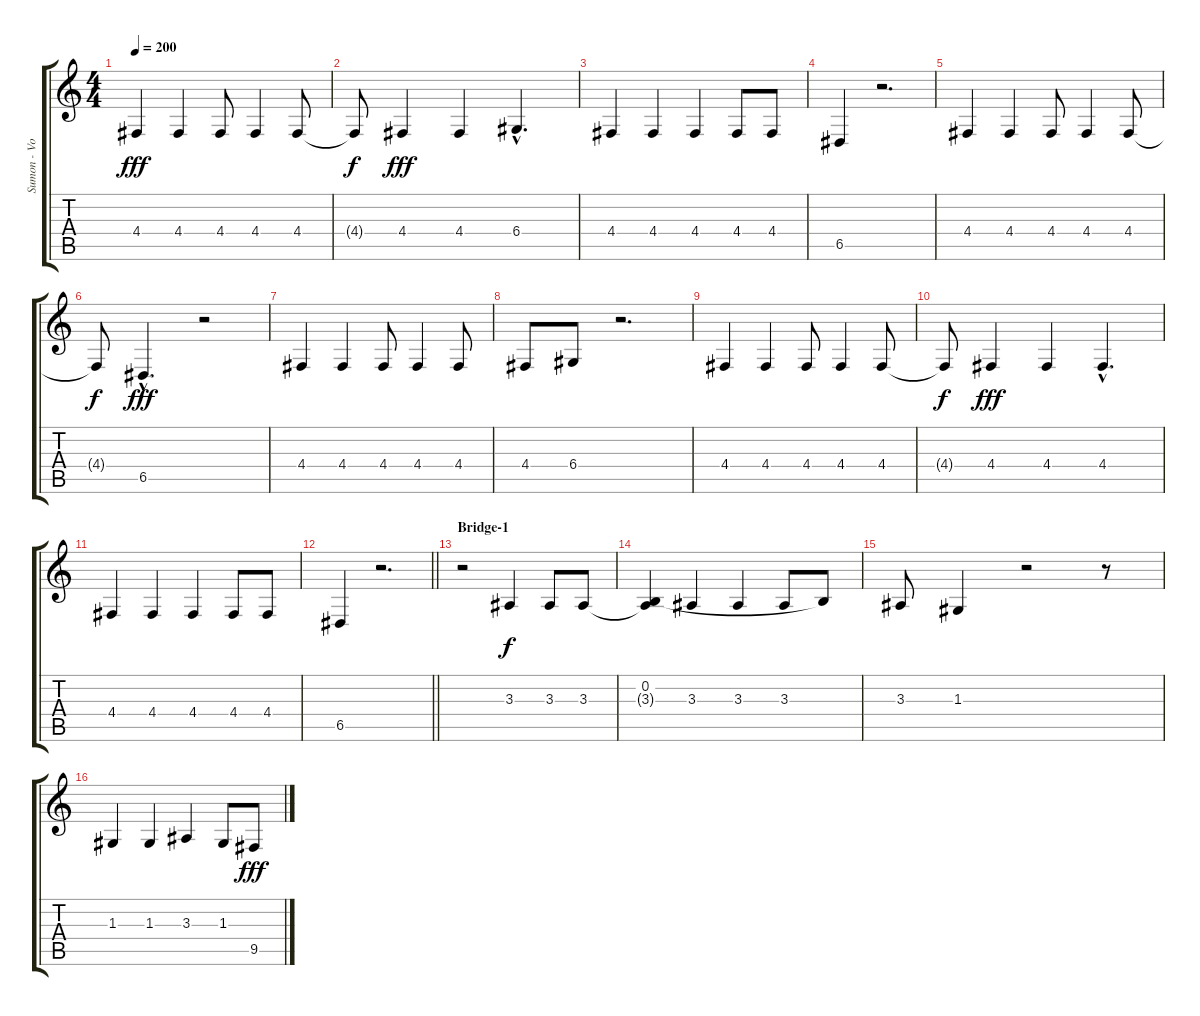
\track ("Sumon - Vocals" "Sumon - Vo") {instrument trumpet}
\staff {score tabs}
\tuning (E4 B3 G3 D3 A2 E2) {hide}
\ts (4 4)
\tempo 200
\clef g2
\ks c
4.4.4{dy fff} 4.4.4 4.4.8 4.4.4 4.4.8 |
4.4{t}.8{dy f} 4.4.4{dy fff} 4.4.4 6.4{hac}.4{d} |
4.4.4 4.4.4 4.4.4 4.4.8 4.4.8 |
6.5.4 r.2{d} |
4.4.4 4.4.4 4.4.8 4.4.4 4.4.8 |
4.4{t}.8{dy f} 6.5{hac}.4{d dy fff} r.2 |
4.4.4 4.4.4 4.4.8 4.4.4 4.4.8 |
4.4.8 6.4.8 r.2{d} |
4.4.4 4.4.4 4.4.8 4.4.4 4.4.8 |
4.4{t}.8{dy f} 4.4.4{dy fff} 4.4.4 4.4{hac}.4{d} |
4.4.4 4.4.4 4.4.4 4.4.8 4.4.8 |
\barLineRight lightlight
6.5.4 r.2{d} |
\section ("" "Bridge-1")
r.2 3.3.4{dy f} 3.3.8 3.3.8 |
(0.2 3.3{t}).4 3.3.4 3.3.4 3.3.8 0.2{t}.8 |
3.3.8 1.3.4 r.2 r.8 |
1.3.4 1.3.4 3.3.4 1.3.8 9.5.8{dy fff}
